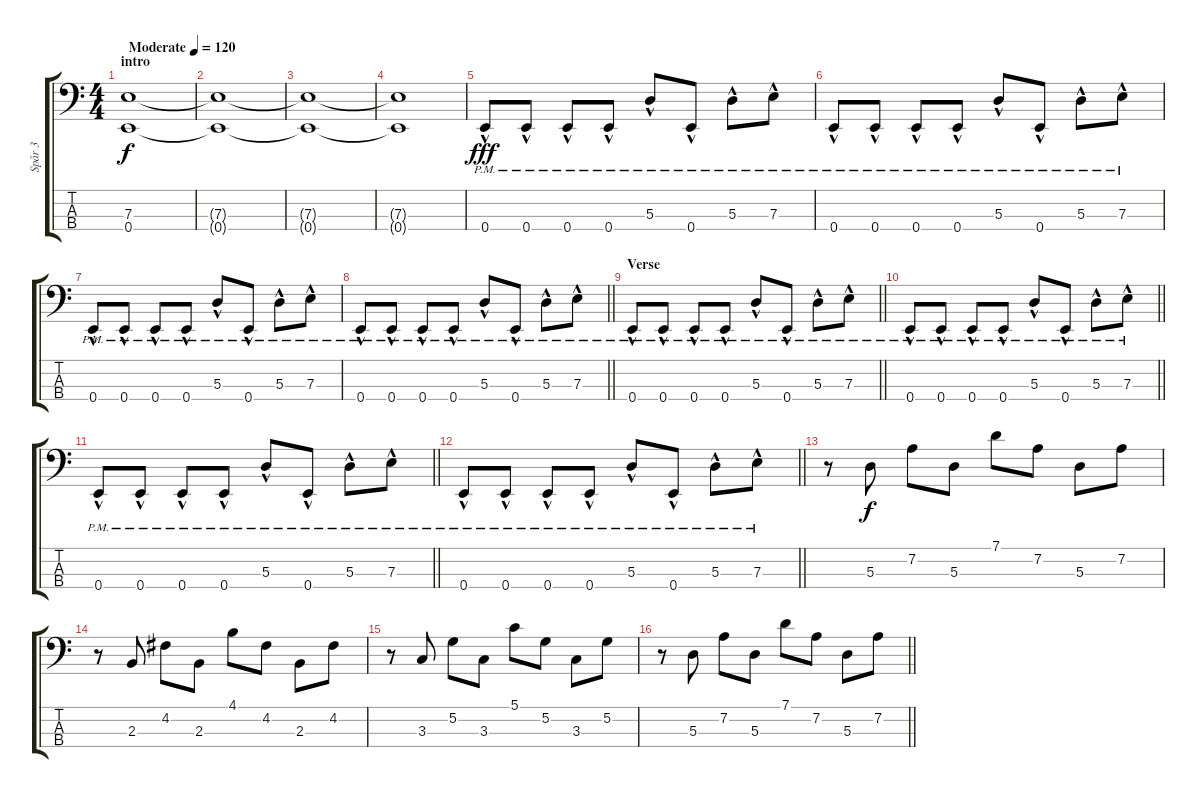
\track ("Spår 3" "Spår 3") {instrument slapbass1}
\staff {score tabs}
\tuning (G2 D2 A1 E1) {hide}
\ts (4 4)
\section ("" "intro")
\tempo (120 "Moderate")
\clef f4
\ks c
(7.3 0.4).1{dy f instrument slapbass1} |
(7.3{t} 0.4{t}).1 |
(7.3{t} 0.4{t}).1 |
(7.3{t} 0.4{t}).1 |
0.4{hac pm}.8{dy fff} 0.4{hac pm}.8 0.4{hac pm}.8 0.4{hac pm}.8 5.3{hac pm}.8 0.4{hac pm}.8 5.3{hac pm}.8 7.3{hac pm}.8 |
0.4{hac pm}.8 0.4{hac pm}.8 0.4{hac pm}.8 0.4{hac pm}.8 5.3{hac pm}.8 0.4{hac pm}.8 5.3{hac pm}.8 7.3{hac pm}.8 |
0.4{hac pm}.8 0.4{hac pm}.8 0.4{hac pm}.8 0.4{hac pm}.8 5.3{hac pm}.8 0.4{hac pm}.8 5.3{hac pm}.8 7.3{hac pm}.8 |
\barLineRight lightlight
0.4{hac pm}.8 0.4{hac pm}.8 0.4{hac pm}.8 0.4{hac pm}.8 5.3{hac pm}.8 0.4{hac pm}.8 5.3{hac pm}.8 7.3{hac pm}.8 |
\section ("" "Verse")
\barLineRight lightlight
0.4{hac pm}.8 0.4{hac pm}.8 0.4{hac pm}.8 0.4{hac pm}.8 5.3{hac pm}.8 0.4{hac pm}.8 5.3{hac pm}.8 7.3{hac pm}.8 |
\barLineRight lightlight
0.4{hac pm}.8 0.4{hac pm}.8 0.4{hac pm}.8 0.4{hac pm}.8 5.3{hac pm}.8 0.4{hac pm}.8 5.3{hac pm}.8 7.3{hac pm}.8 |
\barLineRight lightlight
0.4{hac pm}.8 0.4{hac pm}.8 0.4{hac pm}.8 0.4{hac pm}.8 5.3{hac pm}.8 0.4{hac pm}.8 5.3{hac pm}.8 7.3{hac pm}.8 |
\barLineRight lightlight
0.4{hac pm}.8 0.4{hac pm}.8 0.4{hac pm}.8 0.4{hac pm}.8 5.3{hac pm}.8 0.4{hac pm}.8 5.3{hac pm}.8 7.3{hac pm}.8 |
r.8 5.3.8{dy f} 7.2.8 5.3.8 7.1.8 7.2.8 5.3.8 7.2.8 |
r.8 2.3.8 4.2.8 2.3.8 4.1.8 4.2.8 2.3.8 4.2.8 |
r.8 3.3.8 5.2.8 3.3.8 5.1.8 5.2.8 3.3.8 5.2.8 |
\barLineRight lightlight
r.8 5.3.8 7.2.8 5.3.8 7.1.8 7.2.8 5.3.8 7.2.8
